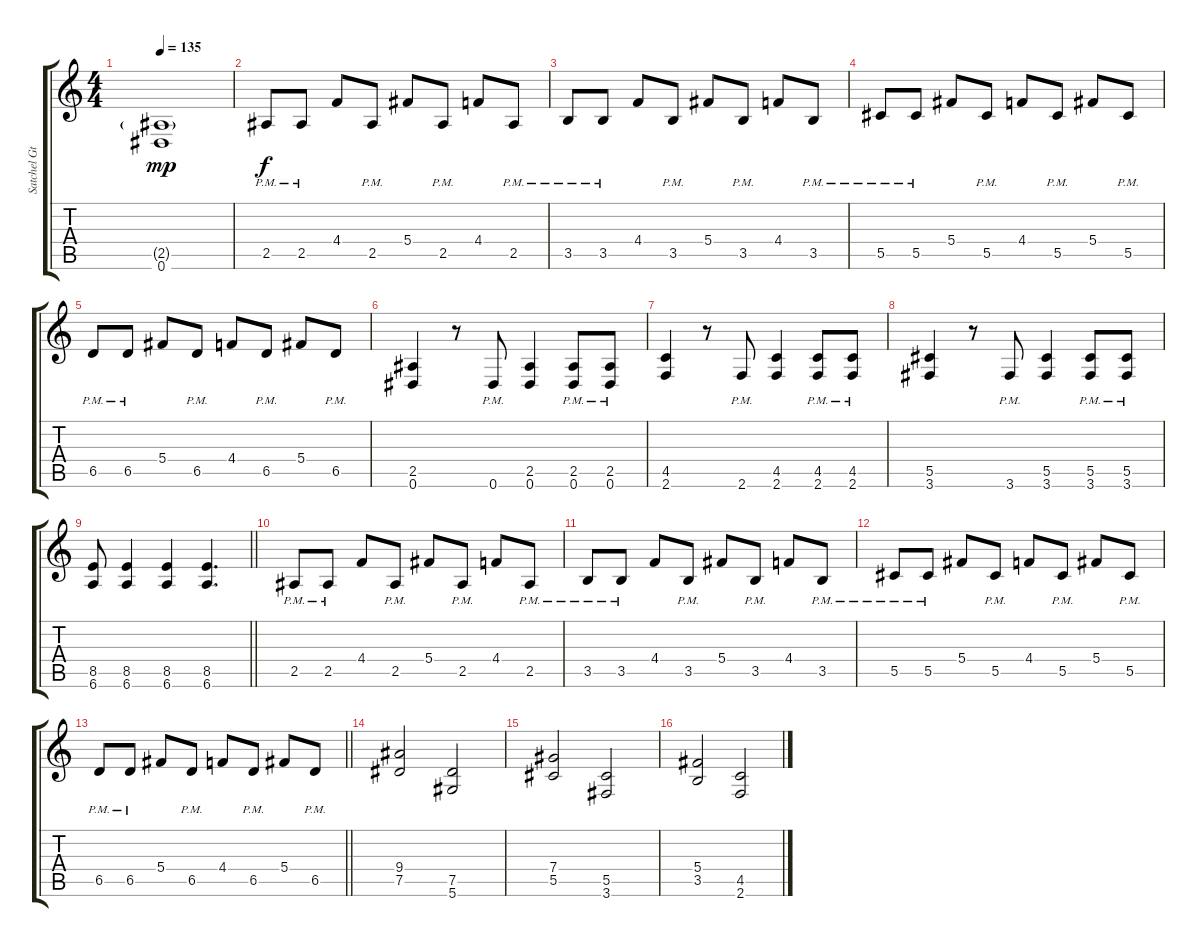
\track ("Satchel Gt. Backup 1" "Satchel Gt") {instrument distortionguitar}
\staff {score tabs}
\tuning (Eb4 Bb3 Gb3 Db3 Ab2 Eb2) {hide}
\ts (4 4)
\tempo 135
\clef g2
\ks c
(2.5{g} 0.6).1{dy mp} |
2.5{pm}.8{dy f} 2.5{pm}.8 4.4.8 2.5{pm}.8 5.4.8 2.5{pm}.8 4.4.8 2.5{pm}.8 |
3.5{pm}.8 3.5{pm}.8 4.4.8 3.5{pm}.8 5.4.8 3.5{pm}.8 4.4.8 3.5{pm}.8 |
5.5{pm}.8 5.5{pm}.8 5.4.8 5.5{pm}.8 4.4.8 5.5{pm}.8 5.4.8 5.5{pm}.8 |
6.5{pm}.8 6.5{pm}.8 5.4.8 6.5{pm}.8 4.4.8 6.5{pm}.8 5.4.8 6.5{pm}.8 |
(2.5 0.6).4 r.8 0.6{pm}.8 (2.5 0.6).4 (2.5{pm} 0.6{pm}).8 (2.5{pm} 0.6{pm}).8 |
(4.5 2.6).4 r.8 2.6{pm}.8 (4.5 2.6).4 (4.5{pm} 2.6{pm}).8 (4.5{pm} 2.6{pm}).8 |
(5.5 3.6).4 r.8 3.6{pm}.8 (5.5 3.6).4 (5.5{pm} 3.6{pm}).8 (5.5{pm} 3.6{pm}).8 |
\barLineRight lightlight
(8.5 6.6).8 (8.5 6.6).4 (8.5 6.6).4 (8.5 6.6).4{d} |
2.5{pm}.8 2.5{pm}.8 4.4.8 2.5{pm}.8 5.4.8 2.5{pm}.8 4.4.8 2.5{pm}.8 |
3.5{pm}.8 3.5{pm}.8 4.4.8 3.5{pm}.8 5.4.8 3.5{pm}.8 4.4.8 3.5{pm}.8 |
5.5{pm}.8 5.5{pm}.8 5.4.8 5.5{pm}.8 4.4.8 5.5{pm}.8 5.4.8 5.5{pm}.8 |
\barLineRight lightlight
6.5{pm}.8 6.5{pm}.8 5.4.8 6.5{pm}.8 4.4.8 6.5{pm}.8 5.4.8 6.5{pm}.8 |
(9.4 7.5).2 (7.5 5.6).2 |
(7.4 5.5).2 (5.5 3.6).2 |
(5.4 3.5).2 (4.5 2.6).2
